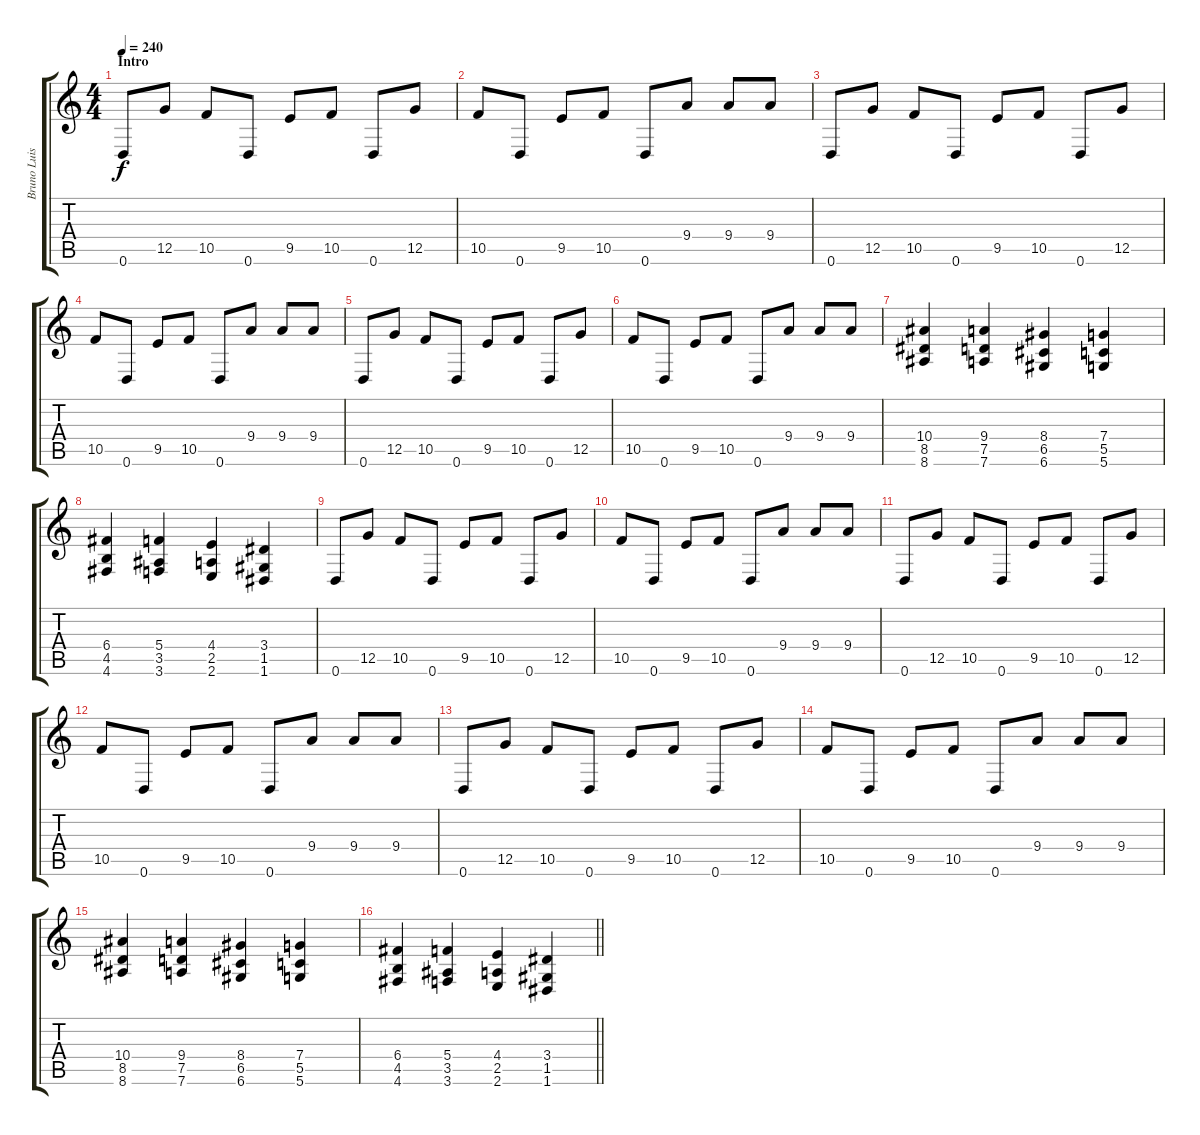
\track ("Bruno Luis" "Bruno Luis") {instrument distortionguitar}
\staff {score tabs}
\tuning (D4 A3 F3 C3 G2 D2) {hide}
\ts (4 4)
\section ("" "Intro")
\tempo 240
\clef g2
\ks c
0.6.8{dy f instrument distortionguitar} 12.5.8 10.5.8 0.6.8 9.5.8 10.5.8 0.6.8 12.5.8 |
10.5.8 0.6.8 9.5.8 10.5.8 0.6.8 9.4.8 9.4.8 9.4.8 |
0.6.8 12.5.8 10.5.8 0.6.8 9.5.8 10.5.8 0.6.8 12.5.8 |
10.5.8 0.6.8 9.5.8 10.5.8 0.6.8 9.4.8 9.4.8 9.4.8 |
0.6.8 12.5.8 10.5.8 0.6.8 9.5.8 10.5.8 0.6.8 12.5.8 |
10.5.8 0.6.8 9.5.8 10.5.8 0.6.8 9.4.8 9.4.8 9.4.8 |
(10.4 8.5 8.6).4 (9.4 7.5 7.6).4 (8.4 6.5 6.6).4 (7.4 5.5 5.6).4 |
(6.4 4.5 4.6).4 (5.4 3.5 3.6).4 (4.4 2.5 2.6).4 (3.4 1.5 1.6).4 |
0.6.8 12.5.8 10.5.8 0.6.8 9.5.8 10.5.8 0.6.8 12.5.8 |
10.5.8 0.6.8 9.5.8 10.5.8 0.6.8 9.4.8 9.4.8 9.4.8 |
0.6.8 12.5.8 10.5.8 0.6.8 9.5.8 10.5.8 0.6.8 12.5.8 |
10.5.8 0.6.8 9.5.8 10.5.8 0.6.8 9.4.8 9.4.8 9.4.8 |
0.6.8 12.5.8 10.5.8 0.6.8 9.5.8 10.5.8 0.6.8 12.5.8 |
10.5.8 0.6.8 9.5.8 10.5.8 0.6.8 9.4.8 9.4.8 9.4.8 |
(10.4 8.5 8.6).4 (9.4 7.5 7.6).4 (8.4 6.5 6.6).4 (7.4 5.5 5.6).4 |
\barLineRight lightlight
(6.4 4.5 4.6).4 (5.4 3.5 3.6).4 (4.4 2.5 2.6).4 (3.4 1.5 1.6).4
